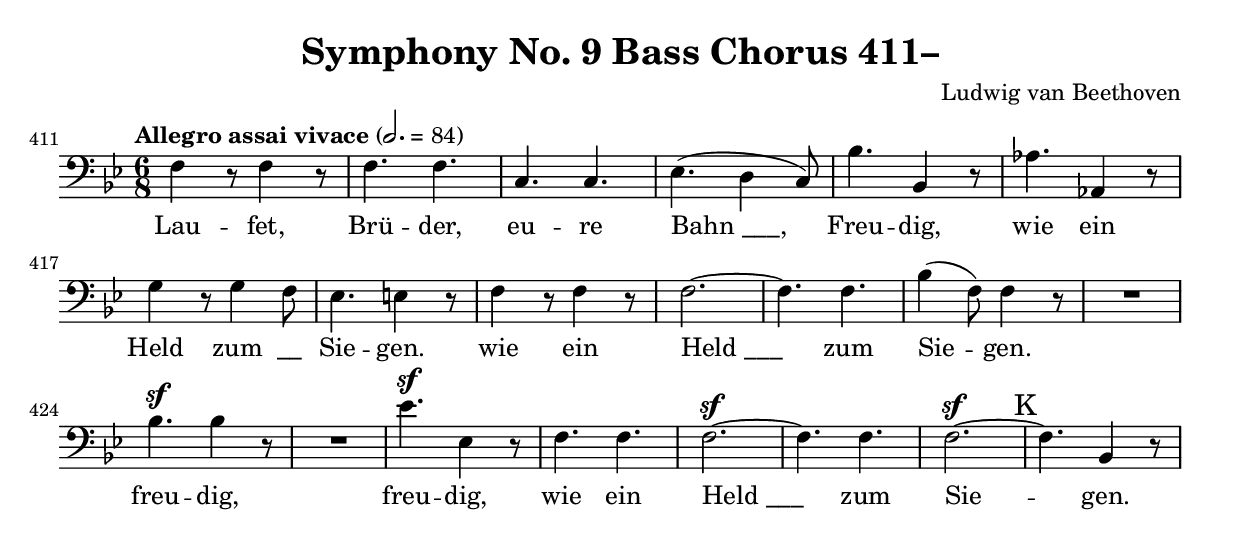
\version "2.24.4"
\header {
  title = "Symphony No. 9 Bass Chorus 411–"
  composer = "Ludwig van Beethoven"
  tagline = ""
}
\language "english"
\score {
  <<
  \relative {
    \clef bass
    \key bf \major
    \time 6/8
    \tempo "Allegro assai vivace" 2. = 84
    \set Score.currentBarNumber = #411
    f4 r8 f4 r8 | f4. f | c c | ef( d4 c8) | bf'4. bf,4 r8 | af'4. af,4 r8 | \break
    g'4 r8 g4 f8 | ef4. e4 r8 | f4 r8 f4 r8 | f2.~ | f4. f | bf4( f8) f4 r8 | R2. |
    bf4.^\sf bf4 r8 | R2. | ef4.^\sf ef,4 r8 | f4. f | f2.^\sf~ | f4. f4. | f2.^\sf~ |
    \mark "K"
    f4. bf,4 r8 |
  }
  \addlyrics {
    Lau -- fet, Brü -- der, eu -- re "Bahn ___,"
    Freu -- dig, wie ein Held zum "__" Sie -- gen.
    wie ein "Held ___" zum Sie -- gen.
    freu -- dig, freu -- dig, wie ein "Held ___" zum Sie -- gen.
  }
  >>
  \layout { indent = 0 }
  \midi {}
}
